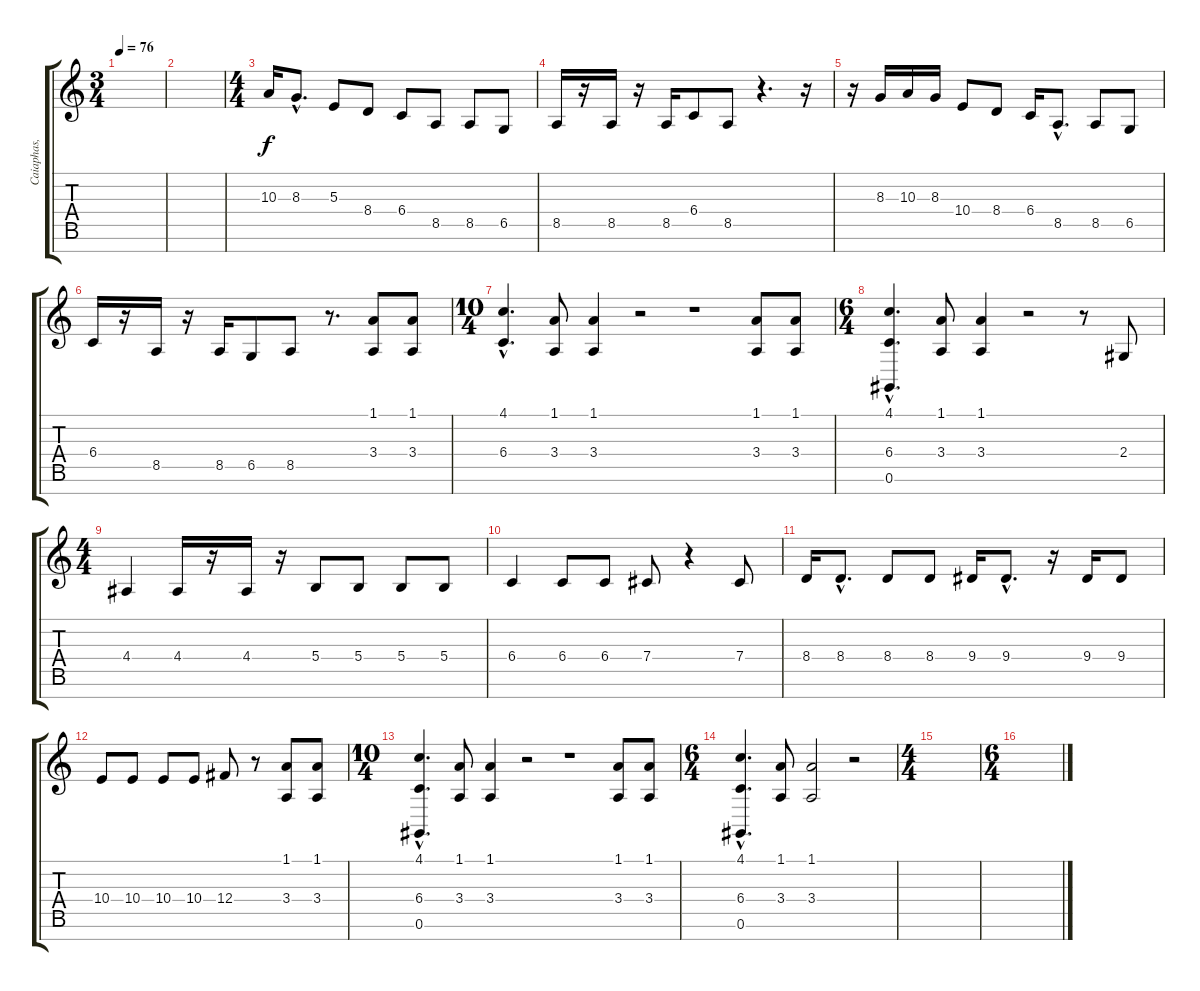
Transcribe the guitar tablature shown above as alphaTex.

\track ("Caiaphas, Annas,Pharasees" "Caiaphas, ") {instrument oboe}
\staff {score tabs}
\tuning (Ab4 Eb4 B3 Gb3 Db3 Ab2 Eb2) {hide}
\ts (3 4)
\tempo 76
\clef g2
\ks c
|
|
\ts (4 4)
10.3.16 8.3{hac}.8{d} 5.3.8 8.4.8 6.4.8 8.5.8 8.5.8 6.5.8 |
8.5.16 r.16 8.5.16 r.16 8.5.16 6.4.8 8.5.8 r.4{d} r.16 |
r.16 8.3.16 10.3.16 8.3.16 10.4.8 8.4.8 6.4.16 8.5{hac}.8{d} 8.5.8 6.5.8 |
6.4.16 r.16 8.5.16 r.16 8.5.16 6.5.8 8.5.8 r.8{d} (1.1 3.4).8 (1.1 3.4).8 |
\ts (10 4)
(4.1{hac} 6.4{hac}).4{d} (1.1 3.4).8 (1.1 3.4).4 r.2 r.1 (1.1 3.4).8 (1.1 3.4).8 |
\ts (6 4)
(4.1{hac} 6.4{hac} 0.6{hac}).4{d} (1.1 3.4).8 (1.1 3.4).4 r.2 r.8 2.4.8 |
\ts (4 4)
4.4.4 4.4.16 r.16 4.4.16 r.16 5.4.8 5.4.8 5.4.8 5.4.8 |
6.4.4 6.4.8 6.4.8 7.4.8 r.4 7.4.8 |
8.4.16 8.4{hac}.8{d} 8.4.8 8.4.8 9.4.16 9.4{hac}.8{d} r.16 9.4.16 9.4.8 |
10.4.8 10.4.8 10.4.8 10.4.8 12.4.8 r.8 (1.1 3.4).8 (1.1 3.4).8 |
\ts (10 4)
(4.1{hac} 6.4{hac} 0.6{hac}).4{d} (1.1 3.4).8 (1.1 3.4).4 r.2 r.1 (1.1 3.4).8 (1.1 3.4).8 |
\ts (6 4)
(4.1{hac} 6.4{hac} 0.6{hac}).4{d} (1.1 3.4).8 (1.1 3.4).2 r.2 |
\ts (4 4)
|
\ts (6 4)
